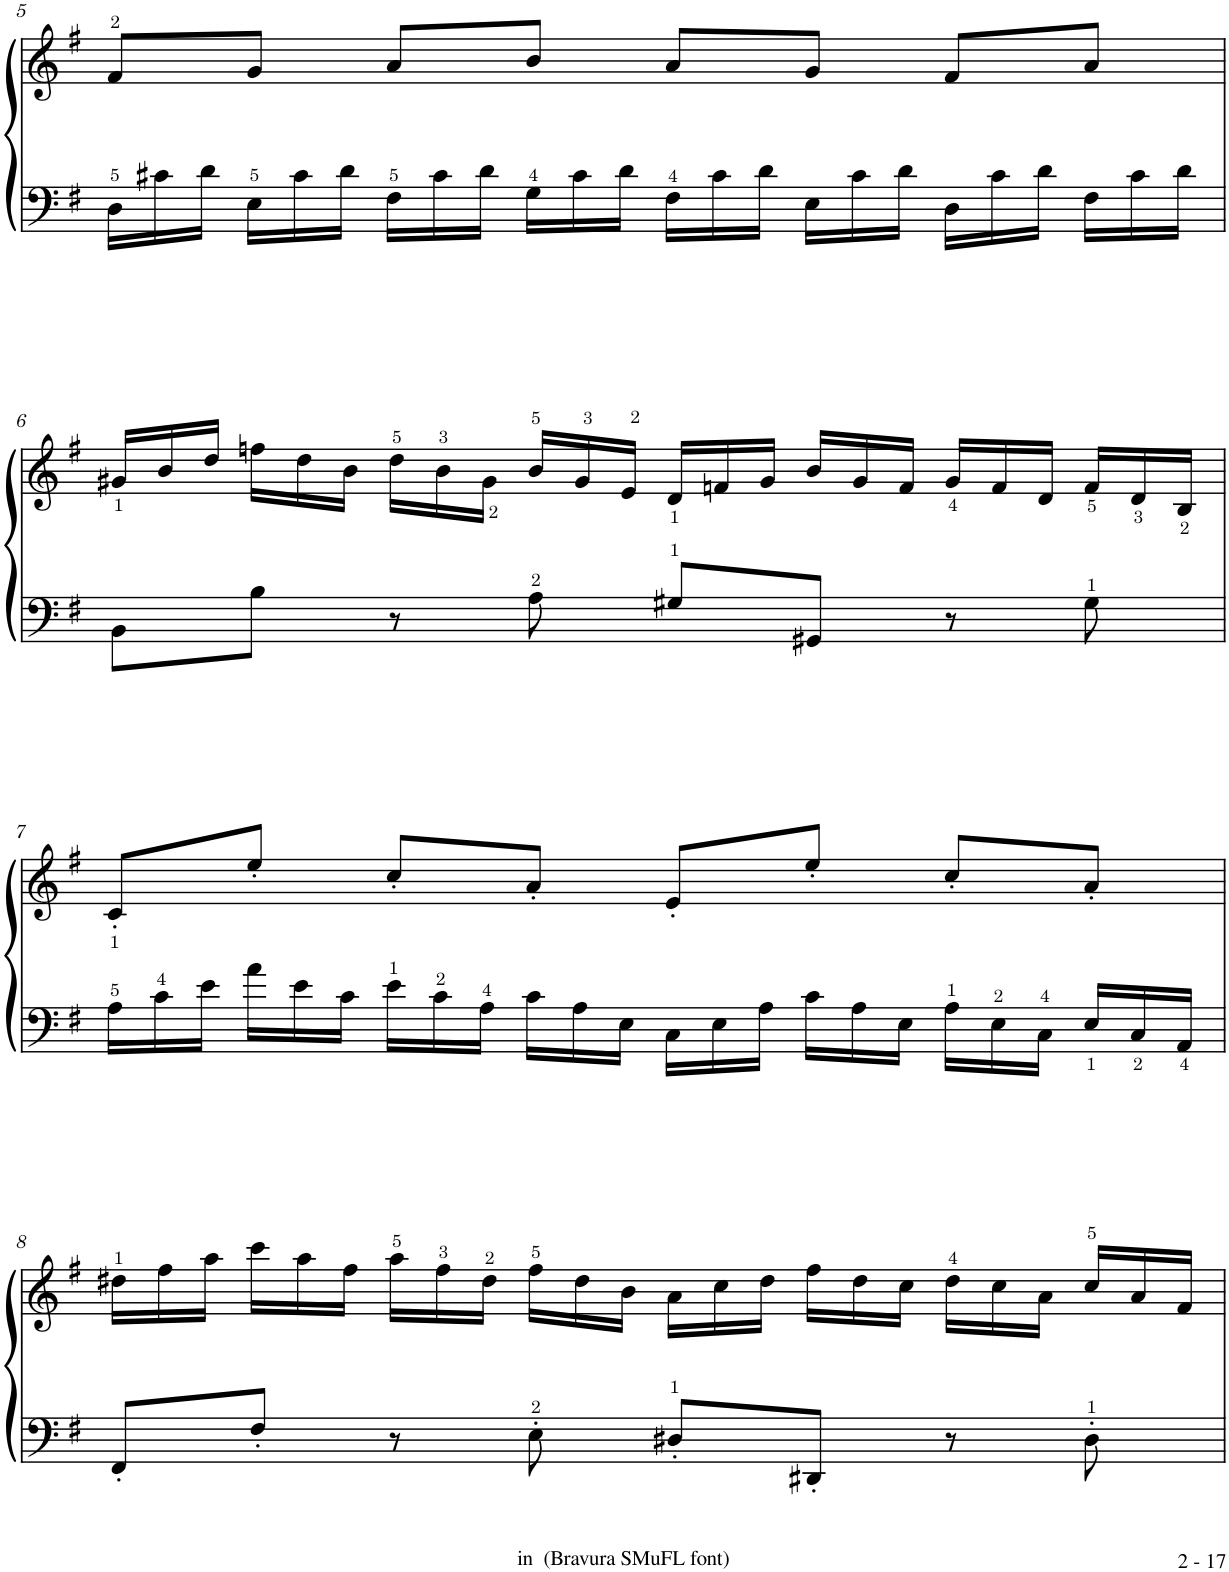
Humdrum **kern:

**kern	**kern
*part1	*part1
*staff2	*staff1
*I"Piano	*
*I'Pno	*
!!LO:PB:g=z
*clefF4	*clefG2
*k[f#]	*k[f#]
*M24/16	*M24/16
*Xbrackettup	*
=5	=5
24D>\LL	8f#/L
24c#X\	.
24d\JJ	.
24E>\LL	8g/J
24c#\	.
24d\JJ	.
24F#>\LL	8a/L
24c#\	.
24d\JJ	.
24G>\LL	8b/J
24c#\	.
24d\JJ	.
24F#>\LL	8a/L
24c#\	.
24d\JJ	.
24E\LL	8g/J
24c#\	.
24d\JJ	.
24D\LL	8f#/L
24c#\	.
24d\JJ	.
24F#\LL	8a/J
24c#\	.
24d\JJ	.
!!LO:LB:g=z
=6	=6
*	*Xbrackettup
8BB\L	24g#X</LL
.	24b/
.	24dd/JJ
8B\J	24ffn\LL
.	24dd\
.	24b\JJ
8r	24dd\LL
.	24b\
.	24g#<\JJ
8A>\	24b/LL
.	24g#/
.	24e/JJ
8G#X>/L	24d</LL
.	24fn/
.	24g#/JJ
8GG#X/J	24b/LL
.	24g#/
.	24f/JJ
8r	24g#</LL
.	24f/
.	24d/JJ
8G#>\	24f</LL
.	24d</
.	24B</JJ
!!LO:LB:g=z
=7	=7
24A>\LL	8c<'/L
24c>\	.
24e\JJ	.
24a\LL	8ee'/J
24e\	.
24c\JJ	.
24e>\LL	8cc'/L
24c>\	.
24A>\JJ	.
24c\LL	8a'/J
24A\	.
24E\JJ	.
24C\LL	8e'/L
24E\	.
24A\JJ	.
24c\LL	8ee'/J
24A\	.
24E\JJ	.
24A>\LL	8cc'/L
24E>\	.
24C>\JJ	.
24E/LL	8a'/J
24C/	.
24AA/JJ	.
!!LO:LB:g=z
=8	=8
8FF#'/L	24dd#X\LL
.	24ff#\
.	24aa\JJ
8F#'/J	24ccc\LL
.	24aa\
.	24ff#\JJ
8r	24aa\LL
.	24ff#\
.	24dd#\JJ
8E>'\	24ff#\LL
.	24dd#\
.	24b\JJ
8D#X>'/L	24a\LL
.	24cc\
.	24dd#\JJ
8DD#X'/J	24ff#\LL
.	24dd#\
.	24cc\JJ
8r	24dd#\LL
.	24cc\
.	24a\JJ
8D#>'\	24cc/LL
.	24a/
.	24f#/JJ
=	=
*-	*-
